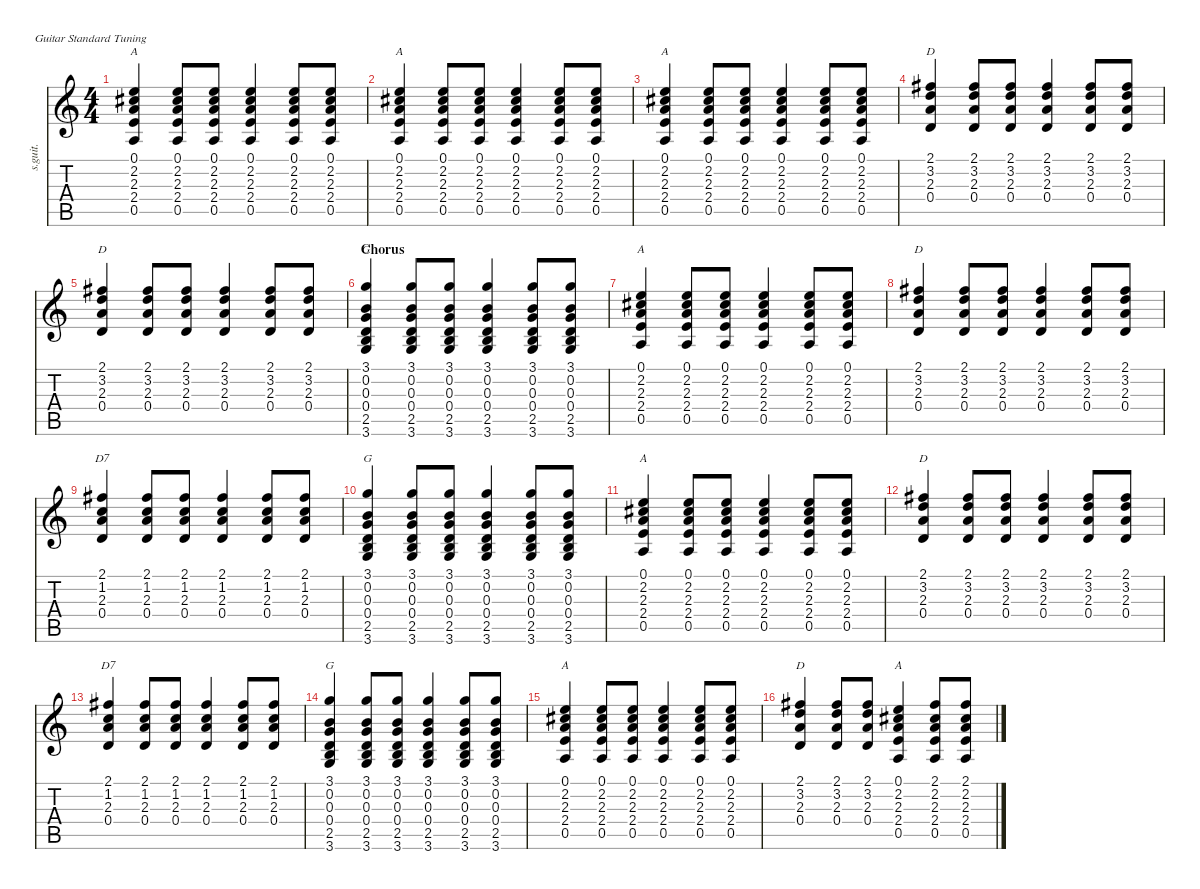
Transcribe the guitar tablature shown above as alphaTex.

\defaultSystemsLayout 4
\hideDynamics
\bracketExtendMode nobrackets
\track ("Rhythm Guitar" "s.guit.") {instrument acousticguitarsteel}
\staff {score tabs}
\tuning (E4 B3 G3 D3 A2 E2)
\chord ("D" 3 1 2 2 0 x) {showdiagram false}
\chord ("G" 3 1 2 2 0 x) {showdiagram false}
\chord ("A" 3 1 2 2 0 x) {showdiagram false}
\chord ("D7" 3 1 2 2 0 x) {showdiagram false}
\ts (4 4)
\tempo (120 hide)
\clef g2
\ks c
(0.5 2.4 2.3 2.2{acc #} 0.1).4{ch "A" dy mf} (0.1 2.2{acc #} 2.3 2.4 0.5).8 (0.1 2.2{acc #} 2.3 2.4 0.5).8 (0.1 2.2{acc #} 2.3 2.4 0.5).4 (0.1 2.2{acc #} 2.3 2.4 0.5).8 (0.1 2.2{acc #} 2.3 2.4 0.5).8 |
(0.5 2.4 2.3 2.2{acc #} 0.1).4{ch "A"} (0.1 2.2{acc #} 2.3 2.4 0.5).8 (0.1 2.2{acc #} 2.3 2.4 0.5).8 (0.1 2.2{acc #} 2.3 2.4 0.5).4 (0.1 2.2{acc #} 2.3 2.4 0.5).8 (0.1 2.2{acc #} 2.3 2.4 0.5).8 |
(0.5 2.4 2.3 2.2{acc #} 0.1).4{ch "A"} (0.1 2.2{acc #} 2.3 2.4 0.5).8 (0.1 2.2{acc #} 2.3 2.4 0.5).8 (0.1 2.2{acc #} 2.3 2.4 0.5).4 (0.1 2.2{acc #} 2.3 2.4 0.5).8 (0.1 2.2{acc #} 2.3 2.4 0.5).8 |
(0.4 2.3 3.2 2.1{acc #}).4{ch "D"} (2.1{acc #} 3.2 2.3 0.4).8 (2.1{acc #} 3.2 2.3 0.4).8 (2.1{acc #} 3.2 2.3 0.4).4 (2.1{acc #} 3.2 2.3 0.4).8 (2.1{acc #} 3.2 2.3 0.4).8 |
(0.4 2.3 3.2 2.1{acc #}).4{ch "D"} (2.1{acc #} 3.2 2.3 0.4).8 (2.1{acc #} 3.2 2.3 0.4).8 (2.1{acc #} 3.2 2.3 0.4).4 (2.1{acc #} 3.2 2.3 0.4).8 (2.1{acc #} 3.2 2.3 0.4).8 |
\section ("" "Chorus")
(3.6 2.5 0.4 0.3 0.2 3.1).4{ch "G"} (3.1 0.2 0.3 0.4 2.5 3.6).8 (3.1 0.2 0.3 0.4 3.6 2.5).8 (3.1 0.2 0.3 0.4 3.6 2.5).4 (3.1 0.2 0.3 0.4 3.6 2.5).8 (3.1 0.2 0.3 0.4 3.6 2.5).8 |
(0.5 2.4 2.3 2.2{acc #} 0.1).4{ch "A"} (0.1 2.2{acc #} 2.3 2.4 0.5).8 (0.1 2.2{acc #} 2.3 2.4 0.5).8 (0.1 2.2{acc #} 2.3 2.4 0.5).4 (0.1 2.2{acc #} 2.3 2.4 0.5).8 (0.1 2.2{acc #} 2.3 2.4 0.5).8 |
(0.4 2.3 3.2 2.1{acc #}).4{ch "D"} (2.1{acc #} 3.2 2.3 0.4).8 (2.1{acc #} 3.2 2.3 0.4).8 (2.1{acc #} 3.2 2.3 0.4).4 (2.1{acc #} 3.2 2.3 0.4).8 (2.1{acc #} 3.2 2.3 0.4).8 |
(0.4 2.3 1.2 2.1{acc #}).4{ch "D7"} (2.1{acc #} 1.2 2.3 0.4).8 (2.1{acc #} 1.2 2.3 0.4).8 (2.1{acc #} 1.2 2.3 0.4).4 (2.1{acc #} 1.2 2.3 0.4).8 (2.1{acc #} 1.2 2.3 0.4).8 |
(3.6 2.5 0.4 0.3 0.2 3.1).4{ch "G"} (3.1 0.2 0.3 0.4 2.5 3.6).8 (3.1 0.2 0.3 0.4 3.6 2.5).8 (3.1 0.2 0.3 0.4 3.6 2.5).4 (3.1 0.2 0.3 0.4 3.6 2.5).8 (3.1 0.2 0.3 0.4 3.6 2.5).8 |
(0.5 2.4 2.3 2.2{acc #} 0.1).4{ch "A"} (0.1 2.2{acc #} 2.3 2.4 0.5).8 (0.1 2.2{acc #} 2.3 2.4 0.5).8 (0.1 2.2{acc #} 2.3 2.4 0.5).4 (0.1 2.2{acc #} 2.3 2.4 0.5).8 (0.1 2.2{acc #} 2.3 2.4 0.5).8 |
(0.4 2.3 3.2 2.1{acc #}).4{ch "D"} (2.1{acc #} 3.2 2.3 0.4).8 (2.1{acc #} 3.2 2.3 0.4).8 (2.1{acc #} 3.2 2.3 0.4).4 (2.1{acc #} 3.2 2.3 0.4).8 (2.1{acc #} 3.2 2.3 0.4).8 |
(0.4 2.3 1.2 2.1{acc #}).4{ch "D7"} (2.1{acc #} 1.2 2.3 0.4).8 (2.1{acc #} 1.2 2.3 0.4).8 (2.1{acc #} 1.2 2.3 0.4).4 (2.1{acc #} 1.2 2.3 0.4).8 (2.1{acc #} 1.2 2.3 0.4).8 |
(3.6 2.5 0.4 0.3 0.2 3.1).4{ch "G"} (3.1 0.2 0.3 0.4 2.5 3.6).8 (3.1 0.2 0.3 0.4 3.6 2.5).8 (3.1 0.2 0.3 0.4 3.6 2.5).4 (3.1 0.2 0.3 0.4 3.6 2.5).8 (3.1 0.2 0.3 0.4 3.6 2.5).8 |
(0.5 2.4 2.3 2.2{acc #} 0.1).4{ch "A"} (0.1 2.2{acc #} 2.3 2.4 0.5).8 (0.1 2.2{acc #} 2.3 2.4 0.5).8 (0.1 2.2{acc #} 2.3 2.4 0.5).4 (0.1 2.2{acc #} 2.3 2.4 0.5).8 (0.1 2.2{acc #} 2.3 2.4 0.5).8 |
(0.4 2.3 3.2 2.1{acc #}).4{ch "D"} (2.1{acc #} 3.2 2.3 0.4).8 (2.1{acc #} 3.2 2.3 0.4).8 (0.1 2.2{acc #} 2.3 2.4 0.5).4{ch "A"} (2.1{acc #} 2.2{acc #} 2.3 2.4 0.5).8 (2.1{acc #} 2.2{acc #} 2.3 2.4 0.5).8
